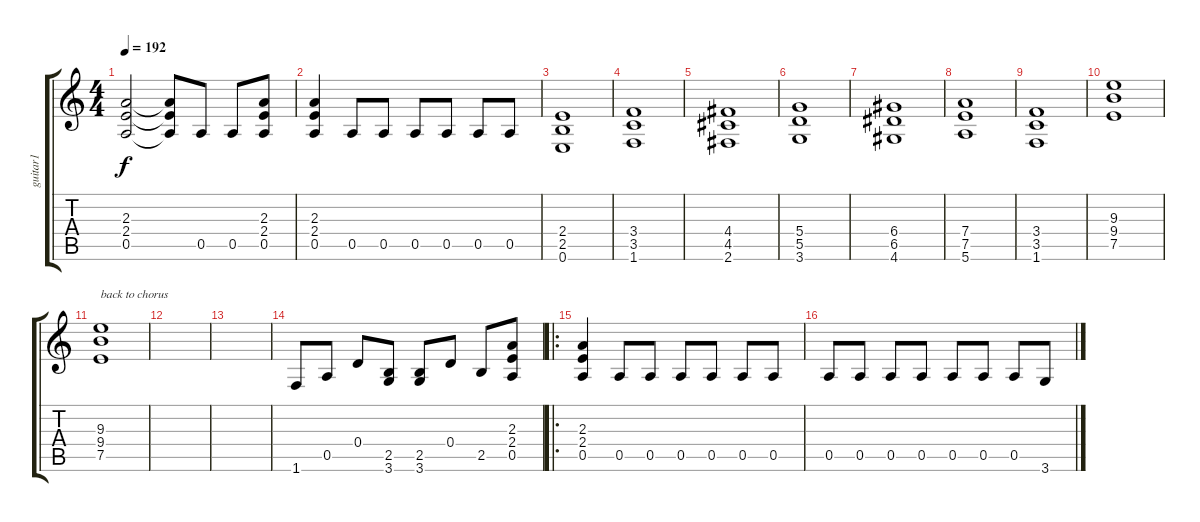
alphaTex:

\track ("guitar1" "guitar1") {instrument distortionguitar}
\staff {score tabs}
\tuning (E4 B3 G3 D3 A2 E2) {hide}
\ts (4 4)
\tempo 192
\clef g2
\ks c
(2.3 2.4 0.5).2{dy f} (2.3{t} 2.4{t} 0.5{t}).8 0.5.8 0.5.8 (2.3 2.4 0.5).8 |
(2.3 2.4 0.5).4 0.5.8 0.5.8 0.5.8 0.5.8 0.5.8 0.5.8 |
(2.4 2.5 0.6).1 |
(3.4 3.5 1.6).1 |
(4.4 4.5 2.6).1 |
(5.4 5.5 3.6).1 |
(6.4 6.5 4.6).1 |
(7.4 7.5 5.6).1 |
(3.4 3.5 1.6).1 |
(9.3 9.4 7.5).1 |
(9.3 9.4 7.5).1{txt "back to chorus"} |
|
|
1.6.8 0.5.8 0.4.8 (2.5 3.6).8 (2.5 3.6).8 0.4.8 2.5.8 (2.3 2.4 0.5).8 |
\ro
(2.3 2.4 0.5).4{instrument electricguitarmuted} 0.5.8 0.5.8 0.5.8 0.5.8 0.5.8 0.5.8 |
0.5.8 0.5.8 0.5.8 0.5.8 0.5.8 0.5.8 0.5.8{instrument distortionguitar} 3.6.8
